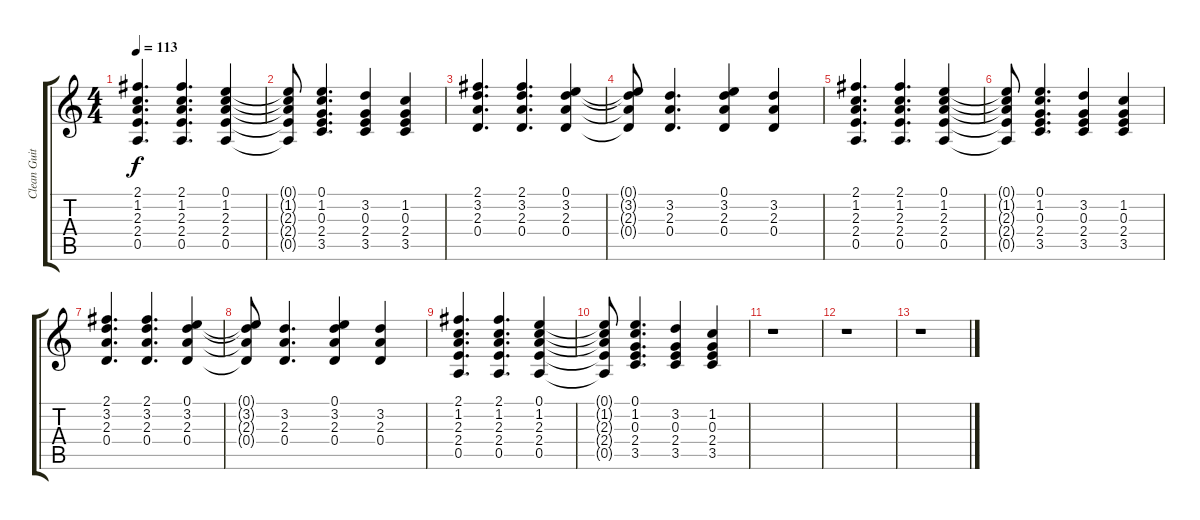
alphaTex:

\track ("Clean Guitar" "Clean Guit") {instrument electricguitarclean}
\staff {score tabs}
\tuning (E4 B3 G3 D3 A2 E2) {hide}
\ts (4 4)
\tempo 113
\clef g2
\ks c
(2.1 1.2 2.3 2.4 0.5).4{d dy f} (2.1 1.2 2.3 2.4 0.5).4{d} (0.1 1.2 2.3 2.4 0.5).4 |
(0.1{t} 1.2{t} 2.3{t} 2.4{t} 0.5{t}).8 (0.1 1.2 0.3 2.4 3.5).4{d} (3.2 0.3 2.4 3.5).4 (1.2 0.3 2.4 3.5).4 |
(2.1 3.2 2.3 0.4).4{d volume 6} (2.1 3.2 2.3 0.4).4{d} (0.1 3.2 2.3 0.4).4 |
(0.1{t} 3.2{t} 2.3{t} 0.4{t}).8 (3.2 2.3 0.4).4{d} (0.1 3.2 2.3 0.4).4 (3.2 2.3 0.4).4 |
(2.1 1.2 2.3 2.4 0.5).4{d} (2.1 1.2 2.3 2.4 0.5).4{d} (0.1 1.2 2.3 2.4 0.5).4 |
(0.1{t} 1.2{t} 2.3{t} 2.4{t} 0.5{t}).8 (0.1 1.2 0.3 2.4 3.5).4{d} (3.2 0.3 2.4 3.5).4 (1.2 0.3 2.4 3.5).4 |
(2.1 3.2 2.3 0.4).4{d volume 0} (2.1 3.2 2.3 0.4).4{d} (0.1 3.2 2.3 0.4).4 |
(0.1{t} 3.2{t} 2.3{t} 0.4{t}).8 (3.2 2.3 0.4).4{d} (0.1 3.2 2.3 0.4).4 (3.2 2.3 0.4).4 |
(2.1 1.2 2.3 2.4 0.5).4{d} (2.1 1.2 2.3 2.4 0.5).4{d} (0.1 1.2 2.3 2.4 0.5).4 |
(0.1{t} 1.2{t} 2.3{t} 2.4{t} 0.5{t}).8 (0.1 1.2 0.3 2.4 3.5).4{d} (3.2 0.3 2.4 3.5).4 (1.2 0.3 2.4 3.5).4 |
r.1 |
r.1 |
r.1
